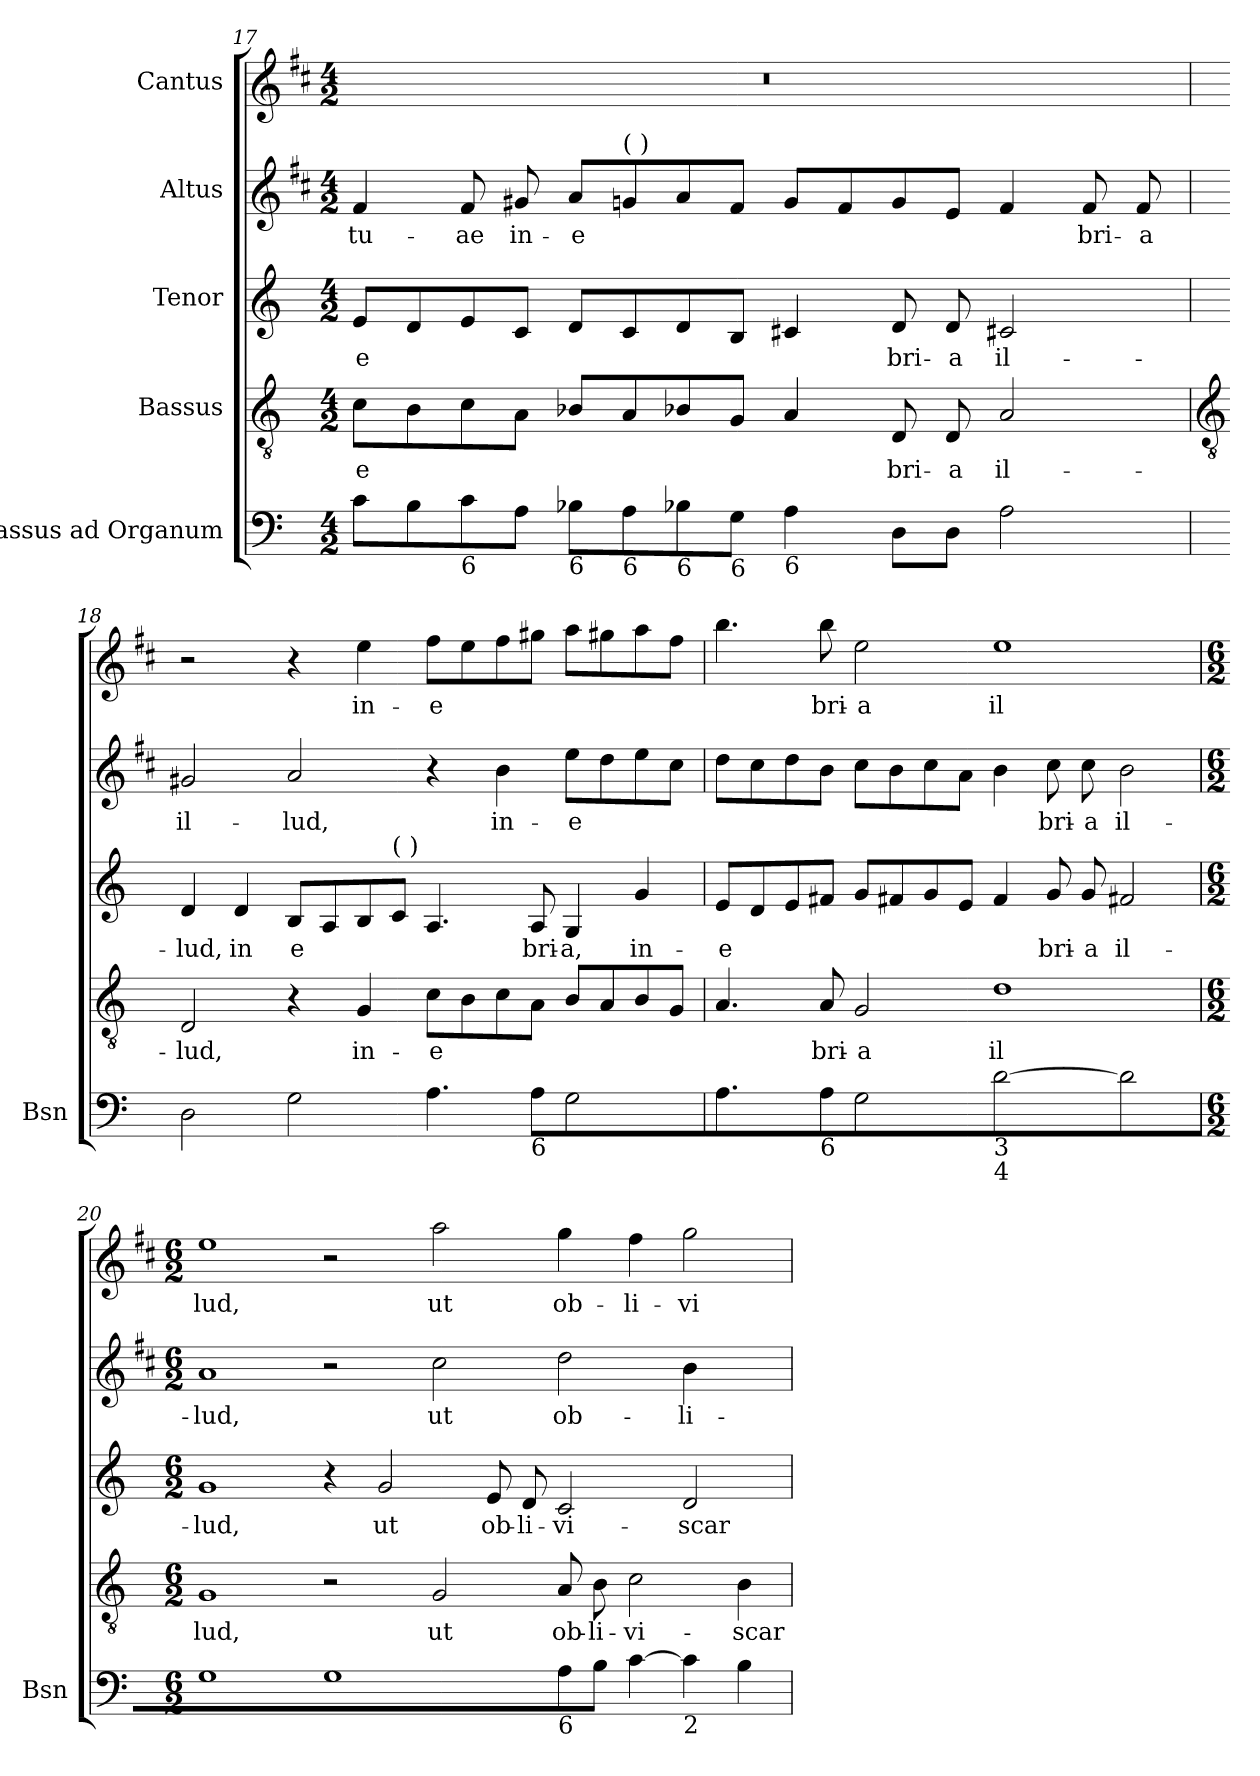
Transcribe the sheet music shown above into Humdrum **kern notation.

**kern	**kern	**text	**kern	**text	**kern	**text	**kern	**text
*part5	*part4	*part4	*part3	*part3	*part2	*part2	*part1	*part1
*staff5	*staff4	*staff4	*staff3	*staff3	*staff2	*staff2	*staff1	*staff1
*I"Bassus ad Organum	*I"Bassus	*	*I"Tenor	*	*I"Altus	*	*I"Cantus	*
*I'Bsn	*	*	*	*	*	*	*	*
*clefF4	*clefGv2	*	*clefG2	*	*clefG2	*	*clefG2	*
*	*	*	*	*	*ITrd1c2	*	*ITrd1c2	*
*k[]	*k[]	*	*k[]	*	*k[]	*	*k[]	*
*C:	*C:	*	*C:	*	*C:	*	*C:	*
*M4/2	*M4/2	*	*M4/2	*	*M4/2	*	*M4/2	*
=17	=17	=17	=17	=17	=17	=17	=17	=17
!	!	!LO:LY:b	!	!LO:LY:b	!	!LO:LY:b	!	!
8cL	8cL	-e	8eL	-e	4e	tu-	0r	.
8B	8B	.	8d	.	.	.	.	.
!LO:TX:b:t=6	!	!	!	!	!	!	!	!
!	!	!	!	!	!	!LO:LY:b	!	!
8c	8c	.	8e	.	8e	-ae	.	.
!	!	!	!	!	!	!LO:LY:b	!	!
8AJ	8AJ	.	8cJ	.	8f#X	in-	.	.
!LO:TX:b:t=6	!	!	!	!	!	!	!	!
!	!	!	!	!	!	!LO:LY:b	!	!
8B-XL	8B-XL	.	8dL	.	8gL	-e	.	.
!	!	!	!	!	!LO:TX:a:t=(  )	!	!	!
!LO:TX:b:t=6	!	!	!	!	!	!	!	!
8A	8A	.	8c	.	8f	.	.	.
!LO:TX:b:t=6	!	!	!	!	!	!	!	!
8B-X	8B-X	.	8d	.	8g	.	.	.
!LO:TX:b:t=6	!	!	!	!	!	!	!	!
8GJ	8GJ	.	8BJ	.	8eJ	.	.	.
!LO:TX:b:t=6	!	!	!	!	!	!	!	!
4A	4A	.	4c#X	.	8fL	.	.	.
.	.	.	.	.	8e	.	.	.
!	!	!LO:LY:b	!	!LO:LY:b	!	!	!	!
8DL	8D	bri-	8d	bri-	8f	.	.	.
!	!	!LO:LY:b	!	!LO:LY:b	!	!	!	!
8DJ	8D	-a	8d	-a	8dJ	.	.	.
!	!	!LO:LY:b	!	!LO:LY:b	!	!	!	!
2A	2A	il-	2c#X	il-	4e	.	.	.
!	!	!	!	!	!	!LO:LY:b	!	!
.	.	.	.	.	8e	bri-	.	.
!	!	!	!	!	!	!LO:LY:b	!	!
.	.	.	.	.	8e	-a	.	.
!!LO:LB:g=z
=18	=18	=18	=18	=18	=18	=18	=18	=18
*	*clefGv2	*	*	*	*	*	*	*
!	!	!LO:LY:b	!	!LO:LY:b	!	!LO:LY:b	!	!
2D	2D	-lud,	4d	-lud,	2f#X	il-	2r	.
!	!	!	!	!LO:LY:b	!	!	!	!
.	.	.	4d	in	.	.	.	.
!	!	!	!	!LO:LY:b	!	!LO:LY:b	!	!
2G	4r	.	8BL	e	2g	-lud,	4r	.
.	.	.	8A	.	.	.	.	.
!	!	!LO:LY:b	!	!	!	!	!	!LO:LY:b
.	4G	in-	8B	.	.	.	4dd	in-
!	!	!	!LO:TX:a:t=(  )	!	!	!	!	!
.	.	.	8cJ	.	.	.	.	.
!	!	!LO:LY:b	!	!	!	!	!	!LO:LY:b
4.A	8cL	-e	4.A	.	4r	.	8eeL	-e
.	8B	.	.	.	.	.	8dd	.
!	!	!	!	!	!	!LO:LY:b	!	!
.	8c	.	.	.	4a	in-	8ee	.
!LO:TX:b:t=6	!	!	!	!	!	!	!	!
!	!	!	!	!LO:LY:b	!	!	!	!
8AL	8AJ	.	8A	bri-	.	.	8ff#XJ	.
!	!	!	!	!LO:LY:b	!	!LO:LY:b	!	!
2G	8BL	.	4G	-a,	8ddL	-e	8ggL	.
.	8A	.	.	.	8cc	.	8ff#X	.
!	!	!	!	!LO:LY:b	!	!	!	!
.	8B	.	4g	in-	8dd	.	8gg	.
.	8GJ	.	.	.	8bJ	.	8eeJ	.
=19	=19	=19	=19	=19	=19	=19	=19	=19
!	!	!	!	!LO:LY:b	!	!	!	!
4.A	4.A	.	8eL	-e	8ccL	.	4.aa	.
.	.	.	8d	.	8b	.	.	.
.	.	.	8e	.	8cc	.	.	.
!LO:TX:b:t=6	!	!	!	!	!	!	!	!
!	!	!LO:LY:b	!	!	!	!	!	!LO:LY:b
8A	8A	bri-	8f#XJ	.	8aJ	.	8aa	bri-
!	!	!LO:LY:b	!	!	!	!	!	!LO:LY:b
2G	2G	-a	8gL	.	8bL	.	2dd	-a
.	.	.	8f#X	.	8a	.	.	.
.	.	.	8g	.	8b	.	.	.
.	.	.	8eJ	.	8gJ	.	.	.
!LO:TX:b:t=3	!	!	!	!	!	!	!	!
!LO:TX:b:t=4	!	!	!	!	!	!	!	!
!	!	!LO:LY:b	!	!	!	!	!	!LO:LY:b
[2d	1d	il	4f#	.	4a	.	1dd	il
!	!	!	!	!LO:LY:b	!	!LO:LY:b	!	!
.	.	.	8g	bri-	8b	bri-	.	.
!	!	!	!	!LO:LY:b	!	!LO:LY:b	!	!
.	.	.	8g	-a	8b	-a	.	.
!	!	!	!	!LO:LY:b	!	!LO:LY:b	!	!
2d]	.	.	2f#X	il-	2a	il-	.	.
=20	=20	=20	=20	=20	=20	=20	=20	=20
*M6/2	*M6/2	*	*M6/2	*	*M6/2	*	*M6/2	*
!	!	!LO:LY:b	!	!LO:LY:b	!	!LO:LY:b	!	!LO:LY:b
1G	1G	lud,	1g	-lud,	1g	-lud,	1dd	lud,
1G	2r	.	4r	.	2r	.	2r	.
!	!	!	!	!LO:LY:b	!	!	!	!
.	.	.	2g	ut	.	.	.	.
!	!	!LO:LY:b	!	!	!	!LO:LY:b	!	!LO:LY:b
.	2G	ut	.	.	2b	ut	2gg	ut
!	!	!	!	!LO:LY:b	!	!	!	!
.	.	.	8e	ob-	.	.	.	.
!	!	!	!	!LO:LY:b	!	!	!	!
.	.	.	8d	-li-	.	.	.	.
!LO:TX:b:t=6	!	!	!	!	!	!	!	!
!	!	!LO:LY:b	!	!LO:LY:b	!	!LO:LY:b	!	!LO:LY:b
8A	8A	ob-	2c	-vi-	2cc	ob-	4ff	ob-
!	!	!LO:LY:b	!	!	!	!	!	!
8BJ	8B	-li-	.	.	.	.	.	.
!	!	!LO:LY:b	!	!	!	!	!	!LO:LY:b
[4c	2c	-vi-	.	.	.	.	4ee	-li-
!LO:TX:b:t=2	!	!	!	!	!	!	!	!
!	!	!	!	!LO:LY:b	!	!LO:LY:b	!	!LO:LY:b
4c]	.	.	2d	-scar	4a	-li-	2ff	-vi
!	!	!LO:LY:b	!	!	!	!LO:LY:b	!	!
4B	4B	-scar	.	.	[4gyy	-vi	.	.
=	=	=	=	=	=	=	=	=
*-	*-	*-	*-	*-	*-	*-	*-	*-
